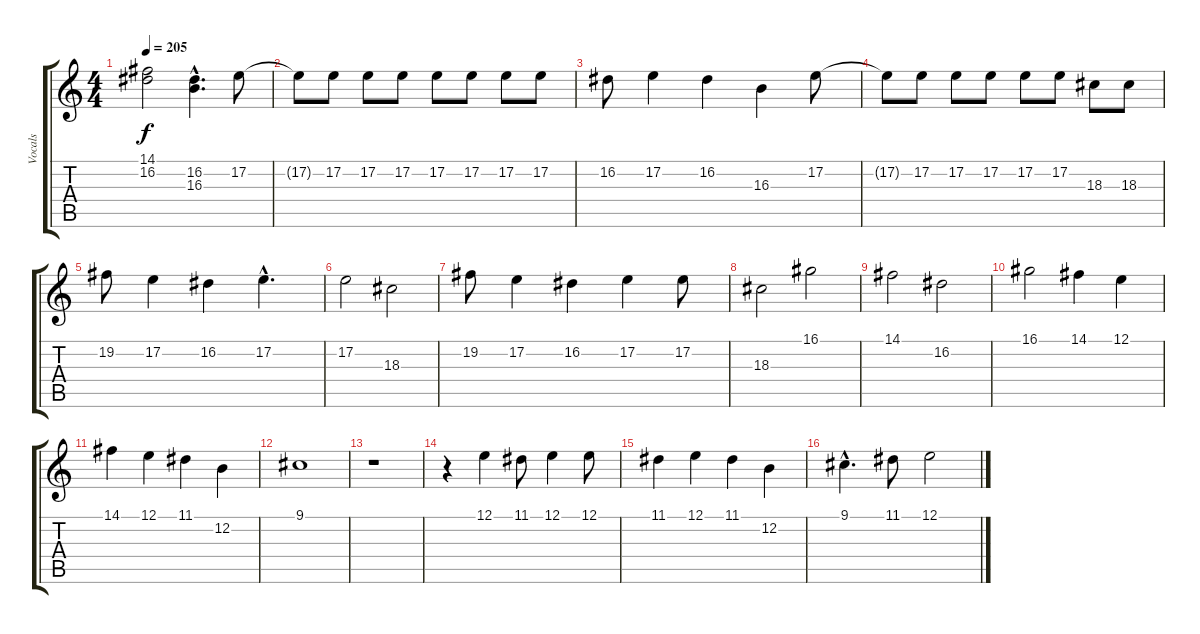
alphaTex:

\track ("Vocals" "Vocals") {instrument englishhorn}
\staff {score tabs}
\tuning (E4 B3 G3 D3 A2 E2) {hide}
\ts (4 4)
\tempo 205
\clef g2
\ks c
(14.1 16.2).2{dy f} (16.2{hac} 16.3{hac}).4{d} 17.2.8 |
17.2{t}.8 17.2.8 17.2.8 17.2.8 17.2.8 17.2.8 17.2.8 17.2.8 |
16.2.8 17.2.4 16.2.4 16.3.4 17.2.8 |
17.2{t}.8 17.2.8 17.2.8 17.2.8 17.2.8 17.2.8 18.3.8 18.3.8 |
19.2.8 17.2.4 16.2.4 17.2{hac}.4{d} |
17.2.2 18.3.2 |
19.2.8 17.2.4 16.2.4 17.2.4 17.2.8 |
18.3.2 16.1.2 |
14.1.2 16.2.2 |
16.1.2 14.1.4 12.1.4 |
14.1.4 12.1.4 11.1.4 12.2.4 |
9.1.1 |
r.1 |
r.4 12.1.4 11.1.8 12.1.4 12.1.8 |
11.1.4 12.1.4 11.1.4 12.2.4 |
9.1{hac}.4{d} 11.1.8 12.1.2
